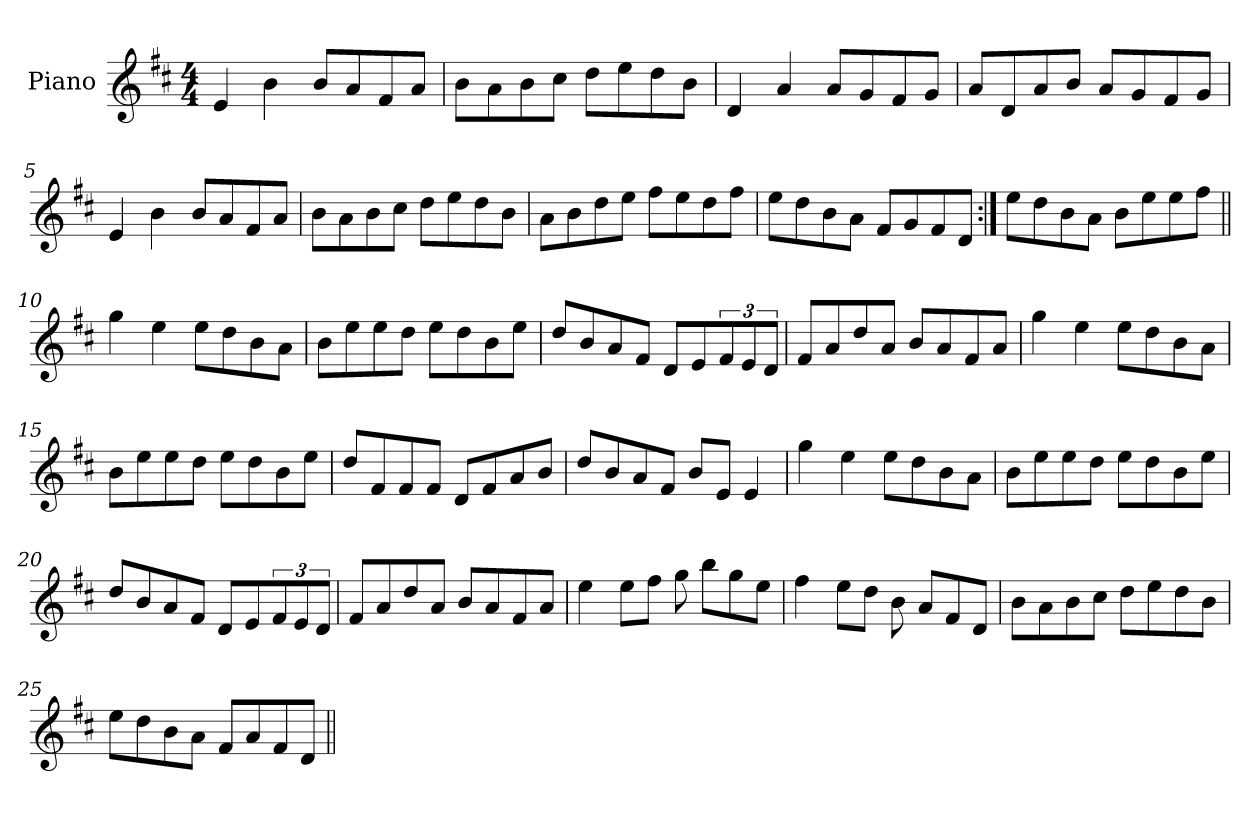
**kern
*part1
*staff1
*I"Piano
*I'Pno
*clefG2
*k[f#c#]
*E:dor
*M4/4
=1
4e/
4b\
8b/L
8a/
8f#/
8a/J
=2
8b\L
8a\
8b\
8cc#\J
8dd\L
8ee\
8dd\
8b\J
=3
4d/
4a/
8a/L
8g/
8f#/
8g/J
=4
8a/L
8d/
8a/
8b/J
8a/L
8g/
8f#/
8g/J
=5
4e/
4b\
8b/L
8a/
8f#/
8a/J
=6
8b\L
8a\
8b\
8cc#\J
8dd\L
8ee\
8dd\
8b\J
=7
8a\L
8b\
8dd\
8ee\J
8ff#\L
8ee\
8dd\
8ff#\J
=8
8ee\L
8dd\
8b\
8a\J
8f#/L
8g/
8f#/
8d/J
=9:|!
8ee\L
8dd\
8b\
8a\J
8b\L
8ee\
8ee\
8ff#\J
=10||
4gg\
4ee\
8ee\L
8dd\
8b\
8a\J
=11
8b\L
8ee\
8ee\
8dd\J
8ee\L
8dd\
8b\
8ee\J
=12
8dd/L
8b/
8a/
8f#/J
8d/L
8e/
12f#/
12e/
12d/J
=13
8f#/L
8a/
8dd/
8a/J
8b/L
8a/
8f#/
8a/J
=14
4gg\
4ee\
8ee\L
8dd\
8b\
8a\J
=15
8b\L
8ee\
8ee\
8dd\J
8ee\L
8dd\
8b\
8ee\J
=16
8dd/L
8f#/
8f#/
8f#/J
8d/L
8f#/
8a/
8b/J
=17
8dd/L
8b/
8a/
8f#/J
8b/L
8e/J
4e/
=18
4gg\
4ee\
8ee\L
8dd\
8b\
8a\J
=19
8b\L
8ee\
8ee\
8dd\J
8ee\L
8dd\
8b\
8ee\J
=20
8dd/L
8b/
8a/
8f#/J
8d/L
8e/
12f#/
12e/
12d/J
=21
8f#/L
8a/
8dd/
8a/J
8b/L
8a/
8f#/
8a/J
=22
4ee\
8ee\L
8ff#\J
8gg\
8bb\L
8gg\
8ee\J
=23
4ff#\
8ee\L
8dd\J
8b\
8a/L
8f#/
8d/J
=24
8b\L
8a\
8b\
8cc#\J
8dd\L
8ee\
8dd\
8b\J
=25
8ee\L
8dd\
8b\
8a\J
8f#/L
8a/
8f#/
8d/J
=||
*-
